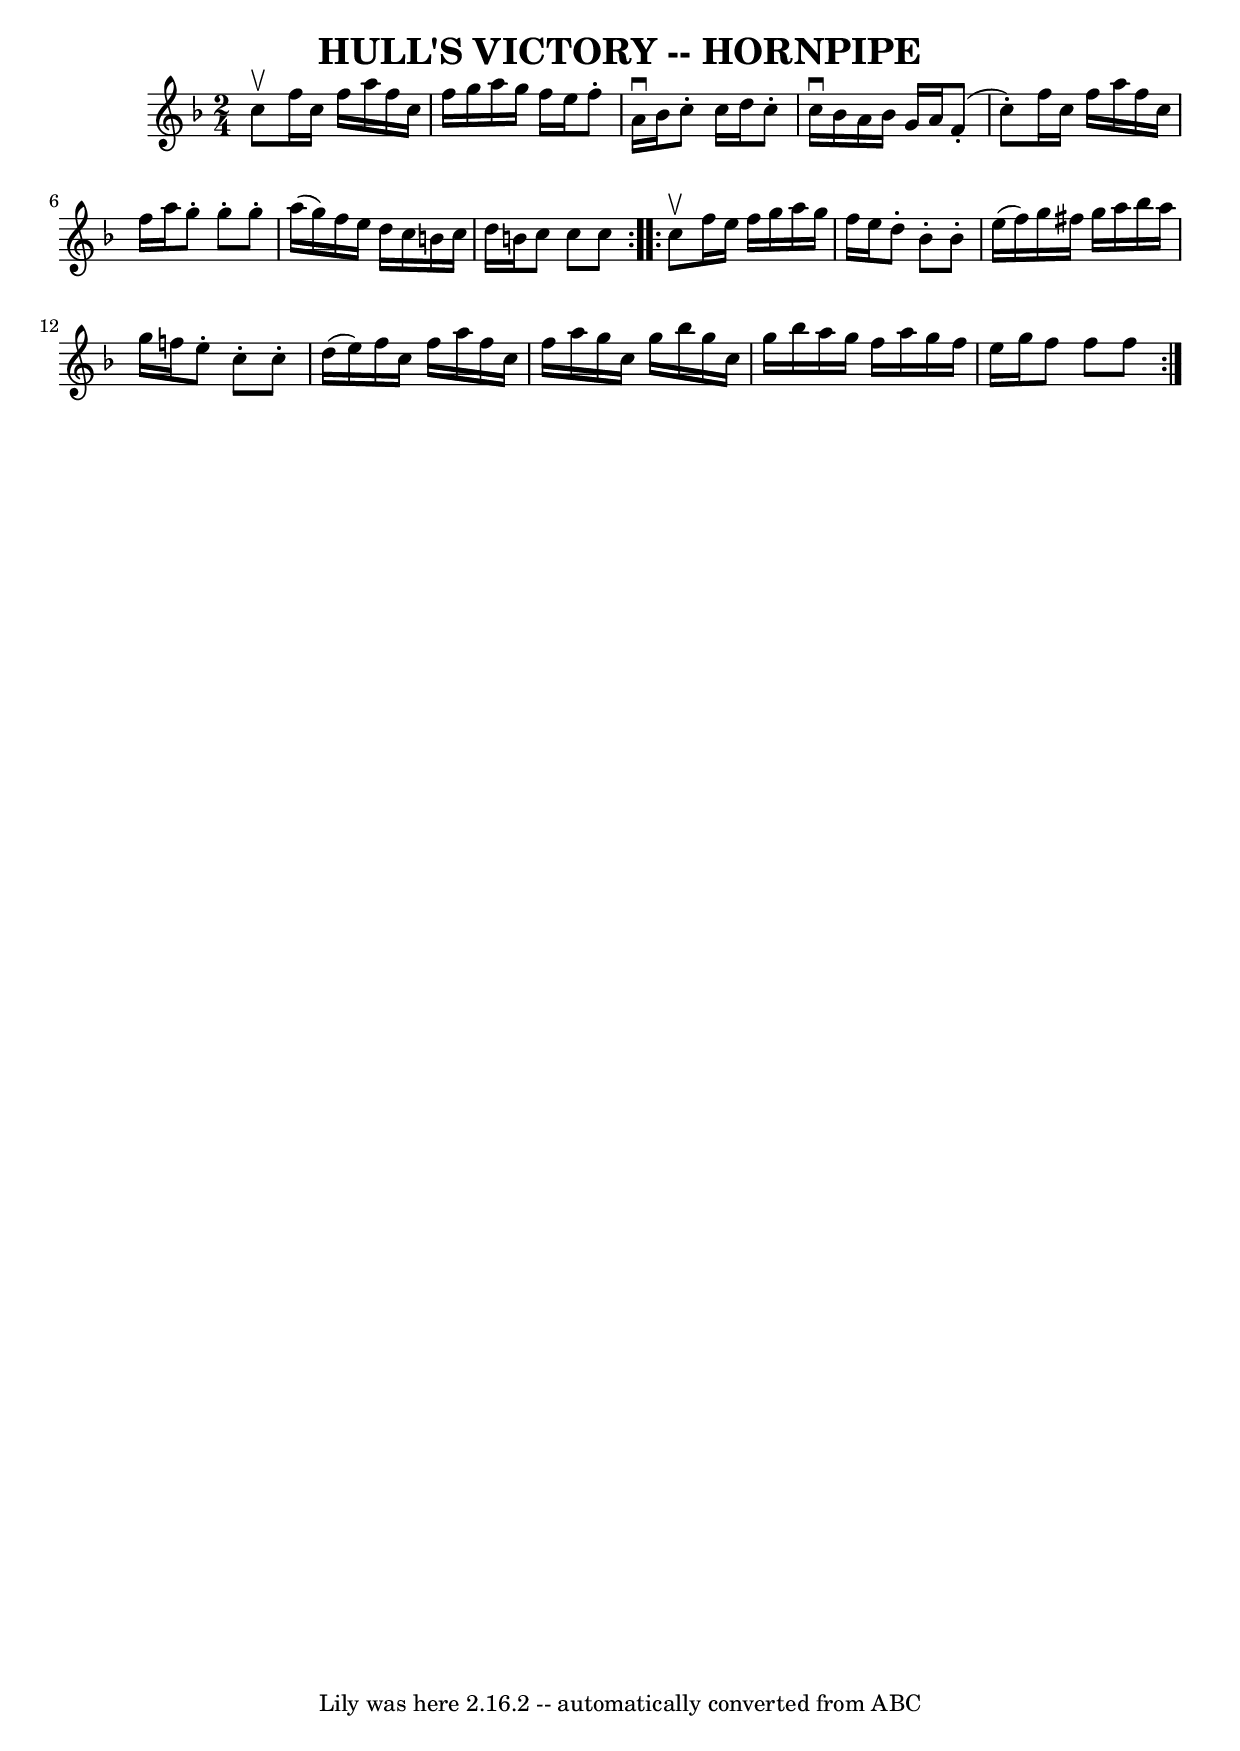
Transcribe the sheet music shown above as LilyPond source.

\version "2.16.2"
\include "Mammoth.ily"
\header {
  %% book = "Cole's 1000 Fiddle Tunes"
 crossRefNumber = "1"
 footnotes = "\\\\\\\\HULL'S VICTORY. First couple give right hands and swing half round, (First lady\\\\give left hand to 2d gent's right, gent. give left hand to 2d lady's right,)\\\\balance 4 in a line; First lady swing with 2d gent, first gent. swing with 2d\\\\lady at: same time and pass partner; join hands again with 2d couple, balance\\\\4 in a line, swing to places, down the centre with partner, up, cast off, right\\\\and left 4."
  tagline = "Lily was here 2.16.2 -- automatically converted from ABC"
  title = "HULL'S VICTORY -- HORNPIPE"

}
voicedefault =  {



  \repeat volta 2 {

    \time 2/4 
    \key f \major c''8^\upbow        |
 f''16 c''16 f''16 a''16 f''16 c''16 f''16 g''16     |
 a''16 g''16 f''16 e''16 f''8-. a'16^\downbow bes'16     |
 c''8-. c''16 d''16 c''8-. c''16^\downbow bes'16     |
 a'16 bes'16 g'16 a'16 f'8 (-. c''8-.)   |  |
 f''16 c''16 f''16 a''16 f''16 c''16 f''16 a''16      |
 g''8-. g''8-. g''8-. a''16 (g''16)   |
 f''16 e''16 d''16 c''16 b'16 c''16 d''16 b'16     |
 c''8 
 c''8 c''8    
  }     
  \repeat volta 2 { c''8^\upbow        |
 f''16 e''16 f''16 g''16 a''16 g''16 f''16 e''16      |
 d''8-. bes'8-. bes'8-. e''16 (f''16)   |
 g''16 fis''16 g''16 a''16 bes''16 a''16 g''16 f''!16      |
 e''8-. c''8-. c''8-. d''16 (e''16)   |
     |
 f''16 c''16 f''16 a''16 f''16 c''16 f''16 a''16  |
 g''16 c''16 g''16 bes''16 g''16 c''16 g''16 bes''16     |
 a''16 g''16 f''16 a''16 g''16 f''16 e''16 g''16     |
 f''8 f''8 f''8    
  }   

}

\score{
  <<

    \context Staff="default"
    {
      \voicedefault 
      
    }

  >>
  \layout {
    
  }
  \midi {
  }

}
